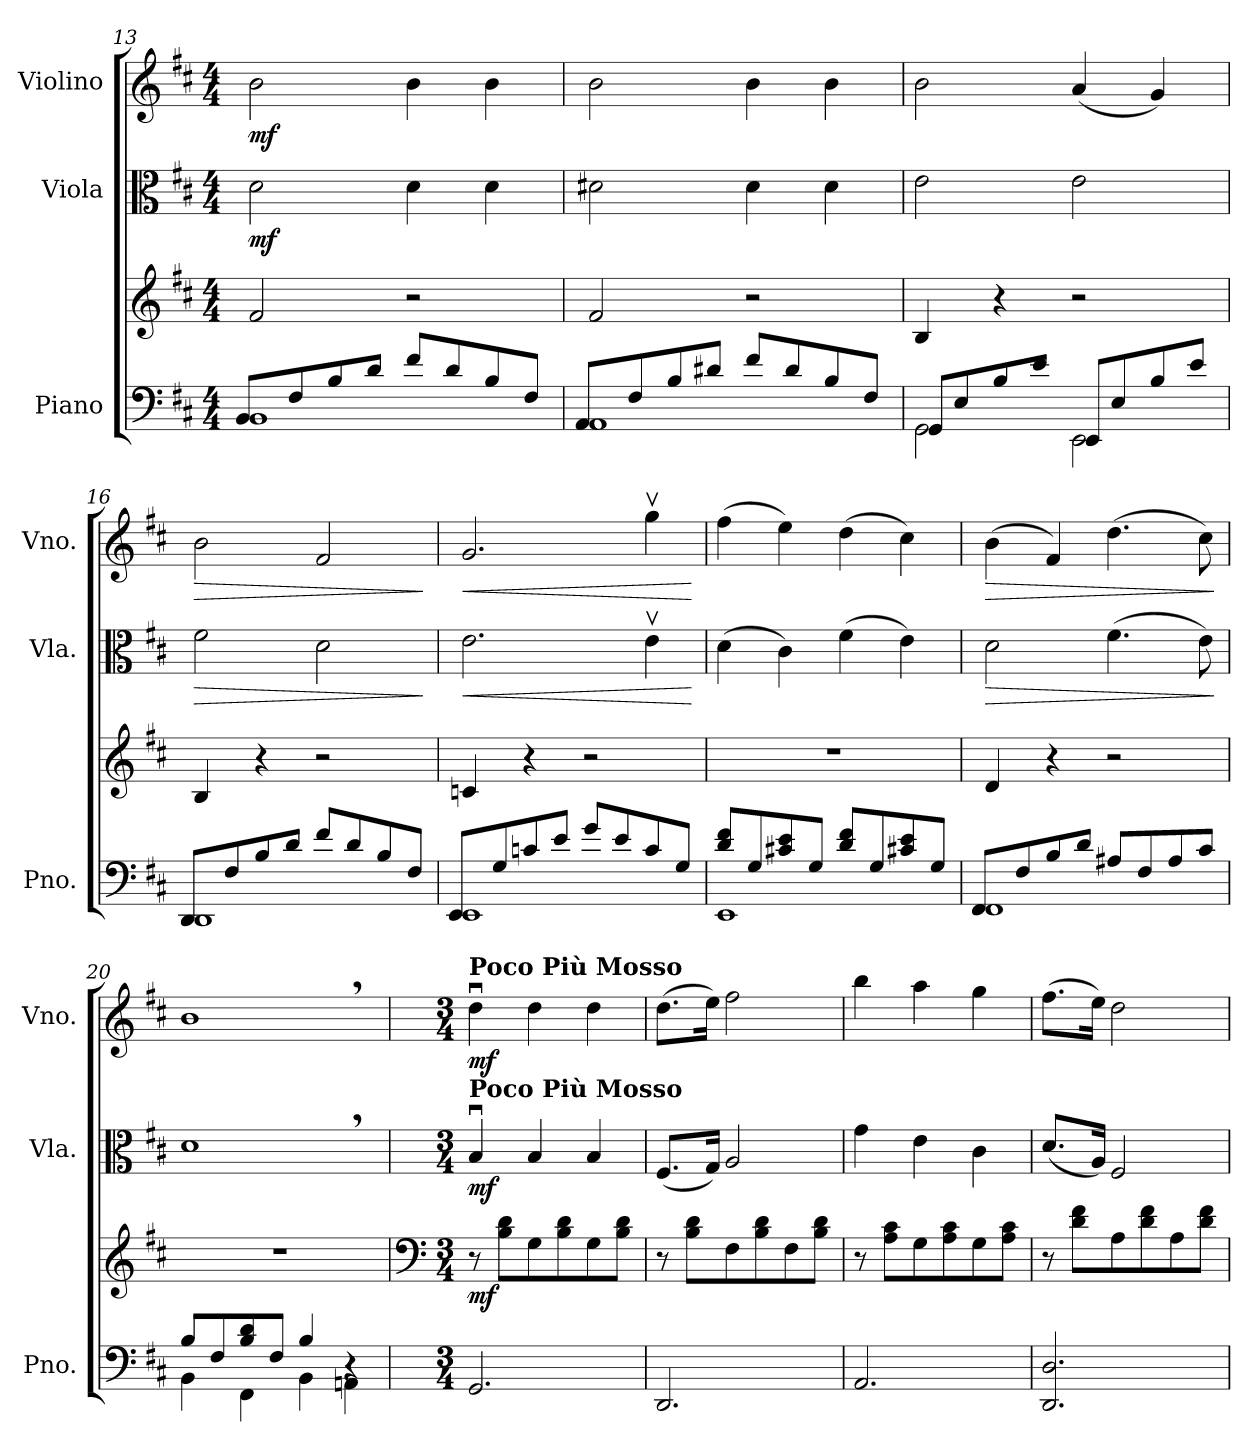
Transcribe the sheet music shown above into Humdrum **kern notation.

**kern	**kern	**dynam	**kern	**dynam	**kern	**dynam
*part3	*part3	*part3	*part2	*part2	*part1	*part1
*staff4	*staff3	*staff3/4	*staff2	*staff2	*staff1	*staff1
*I"Piano	*	*	*I"Viola	*	*I"Violino	*
*I'Pno.	*	*	*I'Vla.	*	*I'Vno.	*
!!LO:LB:g=z
*clefF4	*clefG2	*	*clefC3	*	*clefG2	*
*k[f#c#]	*k[f#c#]	*	*k[f#c#]	*	*k[f#c#]	*
*M4/4	*M4/4	*	*M4/4	*	*M4/4	*
=13	=13	=13	=13	=13	=13	=13
*^	*	*	*	*	*	*
*	*^	*	*	*	*	*	*
!	!	!	!	!	!	!LO:DY:b	!	!LO:DY:b
1rbyy	1BB	8BB/L	2f#/	.	2d\	mf	2b\	mf
.	.	8F#/	.	.	.	.	.	.
.	.	8B/	.	.	.	.	.	.
.	.	8d/J	.	.	.	.	.	.
.	.	8f#/L	2r	.	4d\	.	4b\	.
.	.	8d/	.	.	.	.	.	.
.	.	8B/	.	.	4d\	.	4b\	.
.	.	8F#/J	.	.	.	.	.	.
=14	=14	=14	=14	=14	=14	=14	=14	=14
1rbyy	1AA	8AA/L	2f#/	.	2d#X\	.	2b\	.
.	.	8F#/	.	.	.	.	.	.
.	.	8B/	.	.	.	.	.	.
.	.	8d#X/J	.	.	.	.	.	.
.	.	8f#/L	2r	.	4d#\	.	4b\	.
.	.	8d#/	.	.	.	.	.	.
.	.	8B/	.	.	4d#\	.	4b\	.
.	.	8F#/J	.	.	.	.	.	.
=15	=15	=15	=15	=15	=15	=15	=15	=15
1rbyy	2GG\	8GG/L	4B/	.	2e\	.	2b\	.
.	.	8E/	.	.	.	.	.	.
.	.	8B/	4r	.	.	.	.	.
.	.	8e/J	.	.	.	.	.	.
.	2EE\	8EE/L	2r	.	2e\	.	(4a/	.
.	.	8E/	.	.	.	.	.	.
.	.	8B/	.	.	.	.	4g/)	.
.	.	8e/J	.	.	.	.	.	.
!!LO:LB:g=z
=16	=16	=16	=16	=16	=16	=16	=16	=16
!	!	!	!	!	!	!LO:HP:b	!	!LO:HP:b
1rbyy	1DD	8DD/L	4B/	.	2f#\	>	2b\	>
.	.	8F#/	.	.	.	.	.	.
.	.	8B/	4r	.	.	.	.	.
.	.	8d/J	.	.	.	.	.	.
.	.	8f#/L	2r	.	2d\	.	2f#/	.
.	.	8d/	.	.	.	.	.	.
.	.	8B/	.	.	.	.	.	.
.	.	8F#/J	.	.	.	.	.	.
*v	*v	*v	*	*	*	*	*	*
.	.	.	.	]	.	]
=17	=17	=17	=17	=17	=17	=17
*^	*	*	*	*	*	*
*	*^	*	*	*	*	*	*
!	!	!	!	!	!	!LO:HP:b	!	!LO:HP:b
1rbyy	1EE	8EE/L	4cn/	.	2.e\	<	2.g/	<
.	.	8G/	.	.	.	.	.	.
.	.	8cn/	4r	.	.	.	.	.
.	.	8e/J	.	.	.	.	.	.
.	.	8g/L	2r	.	.	.	.	.
.	.	8e/	.	.	.	.	.	.
.	.	8c/	.	.	4ev\	.	4ggv\	.
.	.	8G/J	.	.	.	.	.	.
*v	*v	*v	*	*	*	*	*	*
.	.	.	.	[	.	[
=18	=18	=18	=18	=18	=18	=18
*^	*	*	*	*	*	*
*	*^	*	*	*	*	*	*
1rbyy	1EE	8d/ 8f#/L	1r	.	(4d\	.	(4ff#\	.
.	.	8G/	.	.	.	.	.	.
.	.	8c#X/ 8e/	.	.	4c#\)	.	4ee\)	.
.	.	8G/J	.	.	.	.	.	.
.	.	8d/ 8f#/L	.	.	(4f#\	.	(4dd\	.
.	.	8G/	.	.	.	.	.	.
.	.	8c#X/ 8e/	.	.	4e\)	.	4cc#\)	.
.	.	8G/J	.	.	.	.	.	.
!!LO:PB:g=z
=19	=19	=19	=19	=19	=19	=19	=19	=19
!	!	!	!	!	!	!LO:HP:b	!	!LO:HP:b
1rbyy	1FF#	8FF#/L	4d/	.	2d\	>	(4b\	>
.	.	8F#/	.	.	.	.	.	.
.	.	8B/	4r	.	.	.	4f#/)	.
.	.	8d/J	.	.	.	.	.	.
.	.	8A#X/L	2r	.	(4.f#\	.	(4.dd\	.
.	.	8F#/	.	.	.	.	.	.
.	.	8A#/	.	.	.	.	.	.
.	.	8c#/J	.	.	8e\)	.	8cc#\)	.
*v	*v	*v	*	*	*	*	*	*
.	.	.	.	]	.	]
=20	=20	=20	=20	=20	=20	=20
*^	*	*	*	*	*	*
*	*^	*	*	*	*	*	*
1rbyy	4BB\	8B/L	1r	.	1d,	.	1b,	.
.	.	8F#/	.	.	.	.	.	.
.	4FF#\	8B/ 8d/	.	.	.	.	.	.
.	.	8F#/J	.	.	.	.	.	.
.	4BB\	4B/	.	.	.	.	.	.
.	4AAn\	4r	.	.	.	.	.	.
*v	*v	*v	*	*	*	*	*	*
=21	=21	=21	=21	=21	=21	=21
*	*clefF4	*	*	*	*	*
*M3/4	*M3/4	*	*M3/4	*	*M3/4	*
*^	*	*	*	*	*	*
*	*^	*	*	*	*	*	*
!	!	!	!	!	!	!	!LO:TX:a:B:t=Poco Più Mosso	!
!	!	!	!	!	!	!	!LO:TX:b:B:t=Poco Più Mosso	!
!	!	!	!	!LO:DY:b	!	!LO:DY:b	!	!LO:DY:b
*v	*v	*v	*	*	*	*	*	*
2.GG/	8r	mf	4Bu/	mf	4ddu\	mf
.	8B\ 8d\L	.	.	.	.	.
.	8G\	.	4B/	.	4dd\	.
.	8B\ 8d\	.	.	.	.	.
.	8G\	.	4B/	.	4dd\	.
.	8B\ 8d\J	.	.	.	.	.
=22	=22	=22	=22	=22	=22	=22
2.DD/	8r	.	(8.F#/L	.	(8.dd\L	.
.	8B\ 8d\L	.	.	.	.	.
.	.	.	16G/Jk)	.	16ee\Jk)	.
.	8F#\	.	2A/	.	2ff#\	.
.	8B\ 8d\	.	.	.	.	.
.	8F#\	.	.	.	.	.
.	8B\ 8d\J	.	.	.	.	.
=23	=23	=23	=23	=23	=23	=23
2.AA/	8r	.	4g\	.	4bb\	.
.	8A\ 8c#\L	.	.	.	.	.
.	8G\	.	4e\	.	4aa\	.
.	8A\ 8c#\	.	.	.	.	.
.	8G\	.	4c#\	.	4gg\	.
.	8A\ 8c#\J	.	.	.	.	.
!!LO:LB:g=z
=24	=24	=24	=24	=24	=24	=24
2.DD/ 2.D/	8r	.	(8.d/L	.	(8.ff#\L	.
.	8d\ 8f#\L	.	.	.	.	.
.	.	.	16A/Jk)	.	16ee\Jk)	.
.	8A\	.	2F#/	.	2dd\	.
.	8d\ 8f#\	.	.	.	.	.
.	8A\	.	.	.	.	.
.	8d\ 8f#\J	.	.	.	.	.
=	=	=	=	=	=	=
*-	*-	*-	*-	*-	*-	*-
